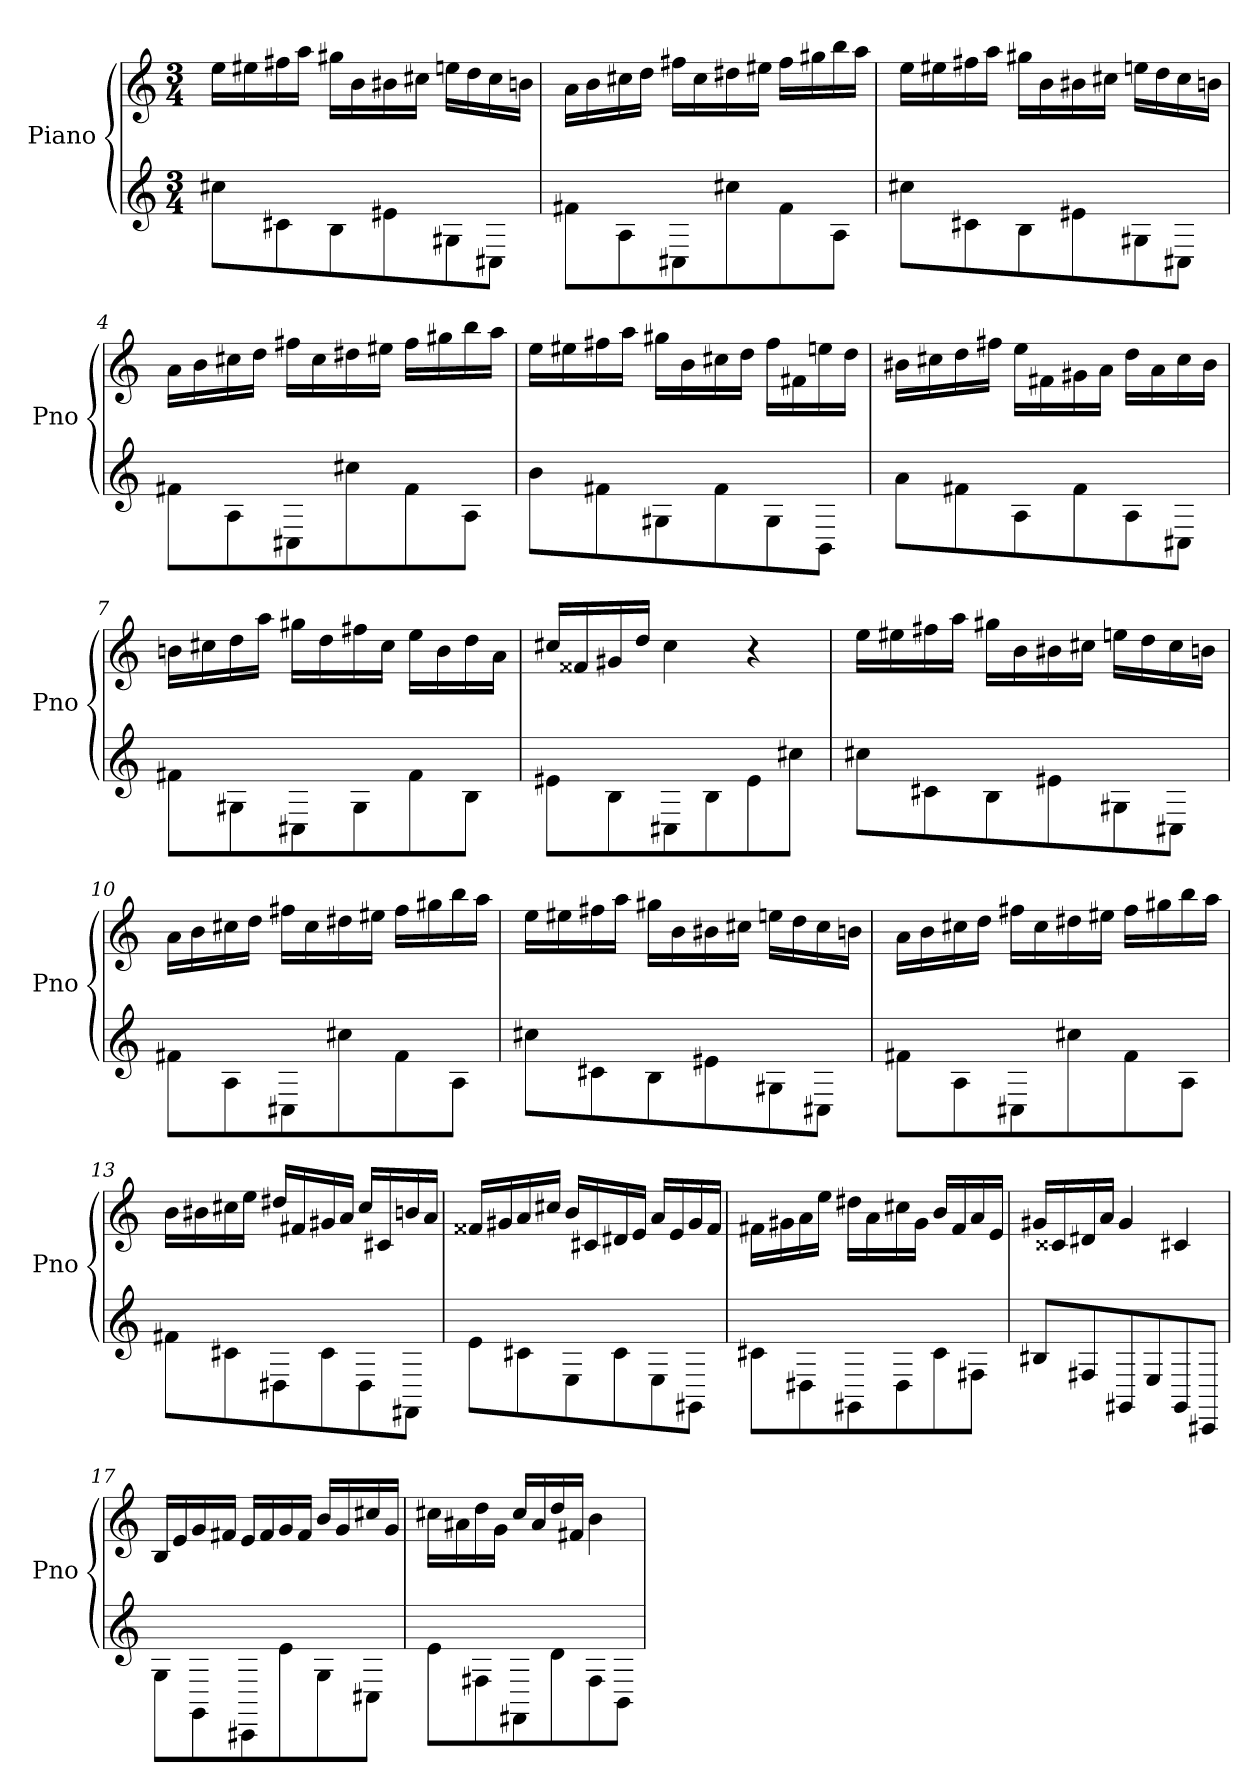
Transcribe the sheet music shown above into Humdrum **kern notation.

**kern	**kern
*part2	*part1
*staff2	*staff1
*I"Piano	*I"Piano
*I'Pno	*I'Pno
*clefG2	*clefG2
*k[]	*k[]
*M3/4	*M3/4
=1	=1
8cc#X\L	16ee\LL
.	16ee#X\
8c#X\	16ff#X\
.	16aa\JJ
8B\	16gg#X\LL
.	16b\
8e#X\	16b#X\
.	16cc#X\JJ
8G#X\	16een\LL
.	16dd\
8C#X\J	16cc#\
.	16bn\JJ
=2	=2
8f#X\L	16a\LL
.	16b\
8A\	16cc#X\
.	16dd\JJ
8C#X\	16ff#X\LL
.	16cc#\
8cc#X\	16dd#X\
.	16ee#X\JJ
8f#\	16ff#\LL
.	16gg#X\
8A\J	16bb\
.	16aa\JJ
=3	=3
8cc#X\L	16ee\LL
.	16ee#X\
8c#X\	16ff#X\
.	16aa\JJ
8B\	16gg#X\LL
.	16b\
8e#X\	16b#X\
.	16cc#X\JJ
8G#X\	16een\LL
.	16dd\
8C#X\J	16cc#\
.	16bn\JJ
!!LO:LB:g=z
=4	=4
8f#X\L	16a\LL
.	16b\
8A\	16cc#X\
.	16dd\JJ
8C#X\	16ff#X\LL
.	16cc#\
8cc#X\	16dd#X\
.	16ee#X\JJ
8f#\	16ff#\LL
.	16gg#X\
8A\J	16bb\
.	16aa\JJ
=5	=5
8b\L	16ee\LL
.	16ee#X\
8f#X\	16ff#X\
.	16aa\JJ
8G#X\	16gg#X\LL
.	16b\
8f#\	16cc#X\
.	16dd\JJ
8G#\	16ff#\LL
.	16f#X\
8BB\J	16een\
.	16dd\JJ
=6	=6
8a\L	16b#X\LL
.	16cc#X\
8f#X\	16dd\
.	16ff#X\JJ
8A\	16ee\LL
.	16f#X\
8f#\	16g#X\
.	16a\JJ
8A\	16dd\LL
.	16a\
8C#X\J	16cc#\
.	16b#\JJ
!!LO:LB:g=z
=7	=7
8f#X\L	16bn\LL
.	16cc#X\
8G#X\	16dd\
.	16aa\JJ
8C#X\	16gg#X\LL
.	16dd\
8G#\	16ff#X\
.	16cc#\JJ
8f#\	16ee\LL
.	16b\
8B\J	16dd\
.	16a\JJ
=8	=8
8e#X\L	16cc#X/LL
.	16f##X/
8B\	16g#X/
.	16dd/JJ
8C#X\	4cc#\
8B\	.
8e#\	4r
8cc#X\J	.
=9	=9
8cc#X\L	16ee\LL
.	16ee#X\
8c#X\	16ff#X\
.	16aa\JJ
8B\	16gg#X\LL
.	16b\
8e#X\	16b#X\
.	16cc#X\JJ
8G#X\	16een\LL
.	16dd\
8C#X\J	16cc#\
.	16bn\JJ
!!LO:LB:g=z
=10	=10
8f#X\L	16a\LL
.	16b\
8A\	16cc#X\
.	16dd\JJ
8C#X\	16ff#X\LL
.	16cc#\
8cc#X\	16dd#X\
.	16ee#X\JJ
8f#\	16ff#\LL
.	16gg#X\
8A\J	16bb\
.	16aa\JJ
=11	=11
8cc#X\L	16ee\LL
.	16ee#X\
8c#X\	16ff#X\
.	16aa\JJ
8B\	16gg#X\LL
.	16b\
8e#X\	16b#X\
.	16cc#X\JJ
8G#X\	16een\LL
.	16dd\
8C#X\J	16cc#\
.	16bn\JJ
=12	=12
8f#X\L	16a\LL
.	16b\
8A\	16cc#X\
.	16dd\JJ
8C#X\	16ff#X\LL
.	16cc#\
8cc#X\	16dd#X\
.	16ee#X\JJ
8f#\	16ff#\LL
.	16gg#X\
8A\J	16bb\
.	16aa\JJ
!!LO:LB:g=z
=13	=13
8f#X\L	16b\LL
.	16b#X\
8c#X\	16cc#X\
.	16ee\JJ
8D#X\	16dd#X/LL
.	16f#X/
8c#\	16g#X/
.	16a/JJ
8D#\	16cc#/LL
.	16c#X/
8FF#X\J	16bn/
.	16a/JJ
=14	=14
8e\L	16f##X/LL
.	16g#X/
8c#X\	16a/
.	16cc#X/JJ
8E\	16b/LL
.	16c#X/
8c#\	16d#X/
.	16e/JJ
8E\	16a/LL
.	16e/
8GG#X\J	16g#/
.	16f##/JJ
=15	=15
8c#X\L	16f#X\LL
.	16g#X\
8D#X\	16a\
.	16ee\JJ
8GG#X\	16dd#X\LL
.	16a\
8D#\	16cc#X\
.	16g#\JJ
8c#\	16b/LL
.	16f#/
8F#X\J	16a/
.	16e/JJ
!!LO:PB:g=z
=16	=16
8B#X/L	16g#X/LL
.	16c##X/
8F#X/	16d#X/
.	16a/JJ
8GG#X/	4g#/
8E/	.
8GG#/	4c#X/
8CC#X/J	.
=17	=17
8G\L	16B/LL
.	16e/
8GG\	16g/
.	16f#X/JJ
8CC#X\	16e/LL
.	16f#/
8e\	16g/
.	16f#/JJ
8G\	16b/LL
.	16g/
8C#X\J	16cc#X/
.	16g/JJ
=18	=18
8e\L	16cc#X\LL
.	16a#X\
8F#X\	16dd\
.	16g\JJ
8FF#X\	16cc#/LL
.	16a#/
8d\	16dd/
.	16f#X/JJ
8F#\	4b\
8BB\J	.
=	=
*-	*-
